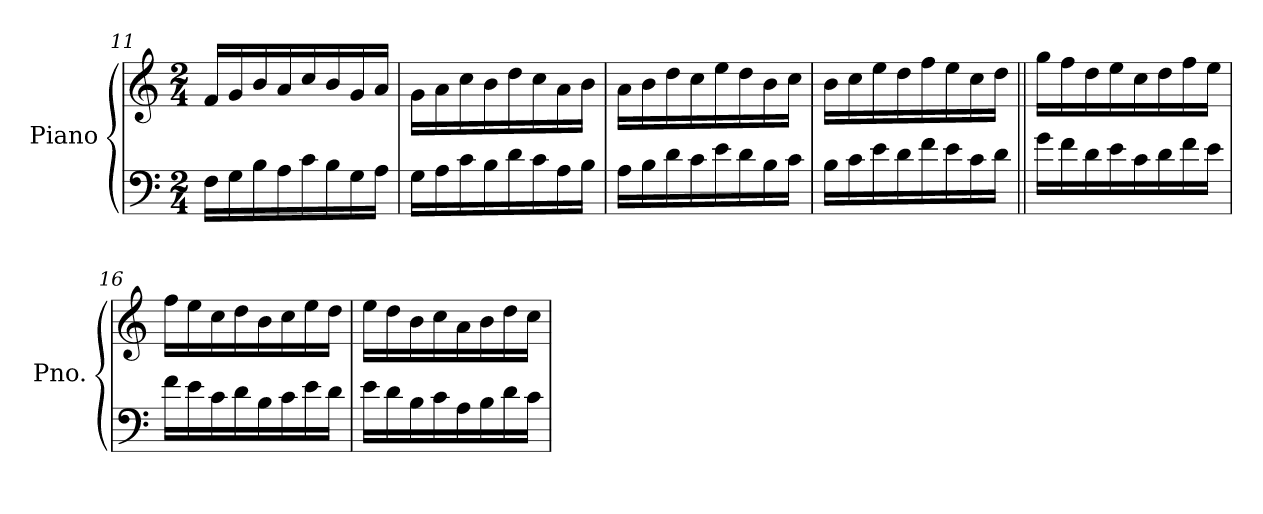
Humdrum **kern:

**kern	**kern
*part1	*part1
*staff2	*staff1
*I"Piano	*
*I'Pno.	*
*clefF4	*clefG2
*k[]	*k[]
*M2/4	*M2/4
=11	=11
16F\LL	16f/LL
16G\	16g/
16B\	16b/
16A\	16a/
16c\	16cc/
16B\	16b/
16G\	16g/
16A\JJ	16a/JJ
!!LO:LB:g=z
=12	=12
16G\LL	16g\LL
16A\	16a\
16c\	16cc\
16B\	16b\
16d\	16dd\
16c\	16cc\
16A\	16a\
16B\JJ	16b\JJ
=13	=13
16A\LL	16a\LL
16B\	16b\
16d\	16dd\
16c\	16cc\
16e\	16ee\
16d\	16dd\
16B\	16b\
16c\JJ	16cc\JJ
=14	=14
16B\LL	16b\LL
16c\	16cc\
16e\	16ee\
16d\	16dd\
16f\	16ff\
16e\	16ee\
16c\	16cc\
16d\JJ	16dd\JJ
=15||	=15||
16g\LL	16gg\LL
16f\	16ff\
16d\	16dd\
16e\	16ee\
16c\	16cc\
16d\	16dd\
16f\	16ff\
16e\JJ	16ee\JJ
=16	=16
16f\LL	16ff\LL
16e\	16ee\
16c\	16cc\
16d\	16dd\
16B\	16b\
16c\	16cc\
16e\	16ee\
16d\JJ	16dd\JJ
=17	=17
16e\LL	16ee\LL
16d\	16dd\
16B\	16b\
16c\	16cc\
16A\	16a\
16B\	16b\
16d\	16dd\
16c\JJ	16cc\JJ
=	=
*-	*-
